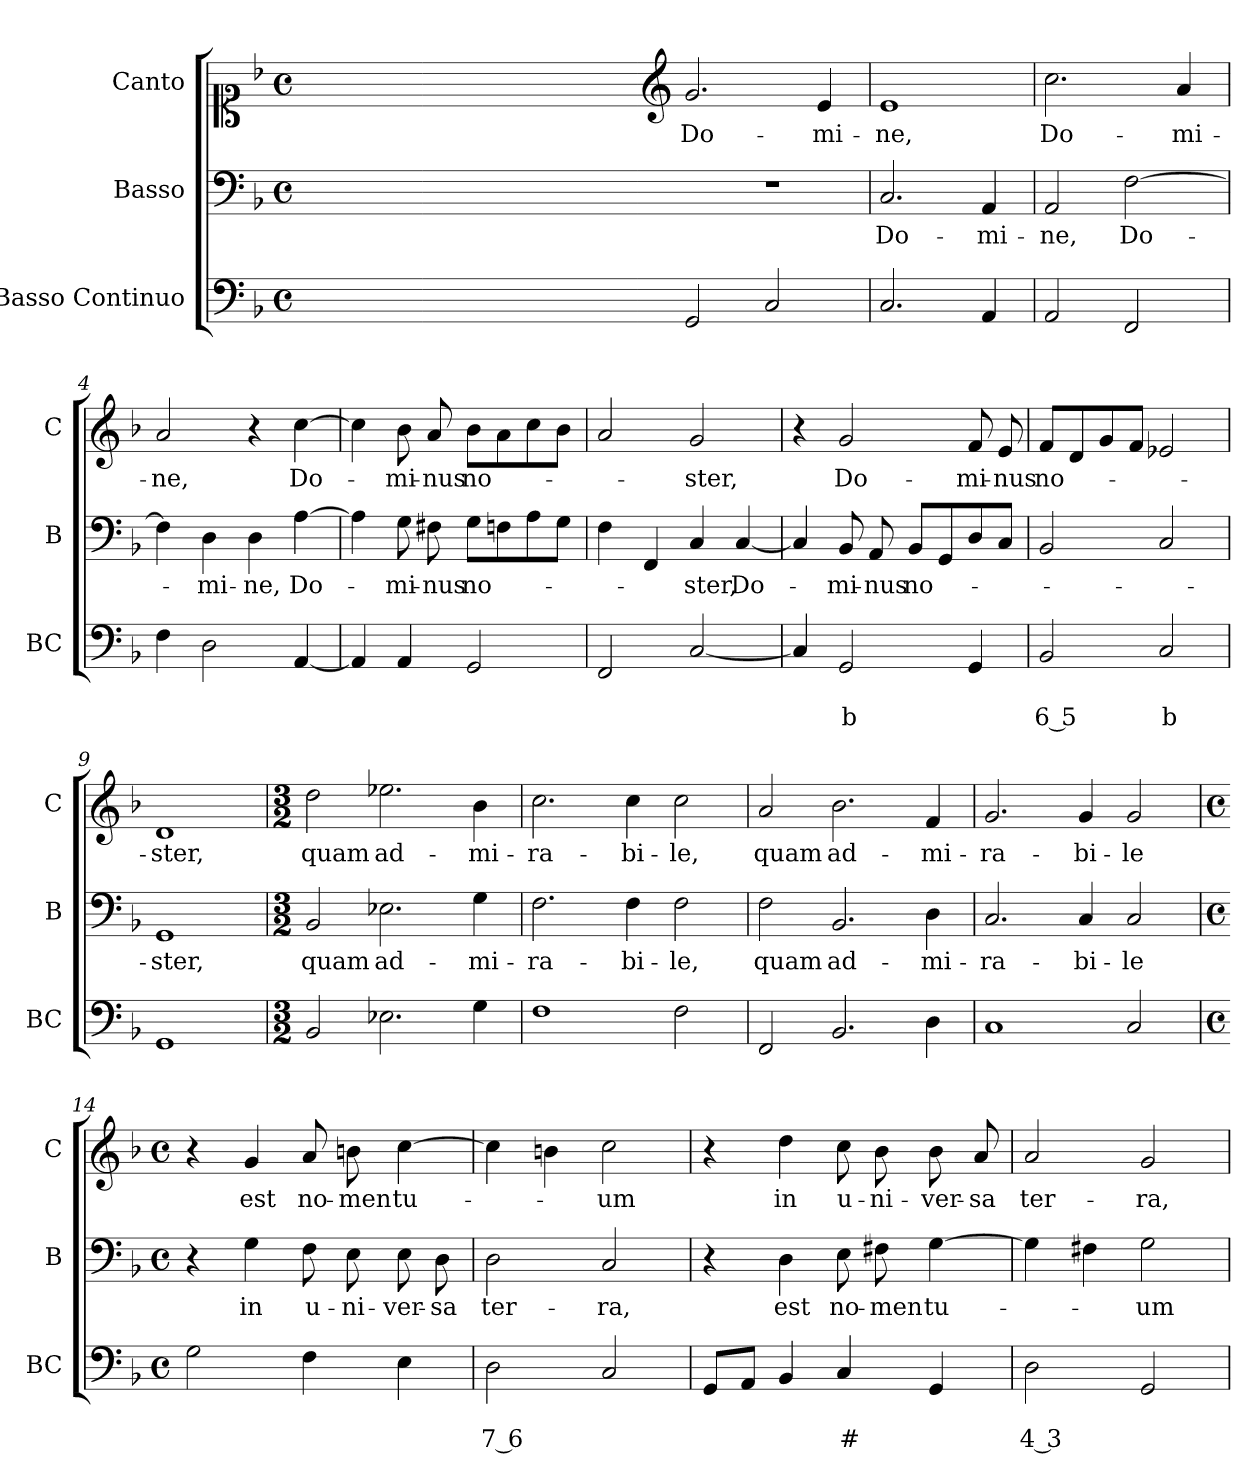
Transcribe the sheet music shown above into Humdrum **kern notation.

**kern	**text	**text	**kern	**text	**kern	**text
*part3	*part3	*part3	*part2	*part2	*part1	*part1
*staff3	*staff3	*staff3	*staff2	*staff2	*staff1	*staff1
*I"Basso Continuo	*	*	*I"Basso	*	*I"Canto	*
*I'BC	*	*	*I'B	*	*I'C	*
*clefF4	*	*	*clefF4	*	*clefC1	*
*k[b-]	*	*	*k[b-]	*	*k[b-]	*
*F:	*	*	*F:	*	*F:	*
*M4/4	*	*	*M4/4	*	*M4/4	*
*met(c)	*	*	*met(c)	*	*met(c)	*
=	=	=	=	=	=	=
1ryy	.	.	1ryy	.	1ryy	.
=1X-	=1X-	=1X-	=1X-	=1X-	=1X-	=1X-
4ryy	.	.	4ryy	.	4ryy	.
4ryy	.	.	4ryy	.	4ryy	.
4ryy	.	.	4ryy	.	4ryy	.
4ryy	.	.	4ryy	.	4ryy	.
=1-	=1-	=1-	=1-	=1-	=1-	=1-
*	*	*	*	*	*clefG2	*
!	!	!	!	!	!	!LO:LY:b
2GG/	.	.	1r	.	2.g/	Do-
2C/	.	.	.	.	.	.
!	!	!	!	!	!	!LO:LY:b
.	.	.	.	.	4e/	-mi-
=2	=2	=2	=2	=2	=2	=2
!	!	!	!	!LO:LY:b	!	!LO:LY:b
2.C/	.	.	2.C/	Do-	1e	-ne,
!	!	!	!	!LO:LY:b	!	!
4AA/	.	.	4AA/	-mi-	.	.
=3	=3	=3	=3	=3	=3	=3
!	!	!	!	!LO:LY:b	!	!LO:LY:b
2AA/	.	.	2AA/	-ne,	2.cc\	Do-
!	!	!	!	!LO:LY:b	!	!
2FF/	.	.	[2F\	Do-	.	.
!	!	!	!	!	!	!LO:LY:b
.	.	.	.	.	4a/	-mi-
=4	=4	=4	=4	=4	=4	=4
!	!	!	!	!	!	!LO:LY:b
4F\	.	.	4F\]	.	2a/	-ne,
!	!	!	!	!LO:LY:b	!	!
2D\	.	.	4D\	-mi-	.	.
!	!	!	!	!LO:LY:b	!	!
.	.	.	4D\	-ne,	4r	.
!	!	!	!	!LO:LY:b	!	!LO:LY:b
[4AA/	.	.	[4A\	Do-	[4cc\	Do-
=5	=5	=5	=5	=5	=5	=5
4AA/]	.	.	4A\]	.	4cc\]	.
!	!	!	!	!LO:LY:b	!	!LO:LY:b
4AA/	.	.	8G\	-mi-	8b-\	-mi-
!	!	!	!	!LO:LY:b	!	!LO:LY:b
.	.	.	8F#X\	-nus	8a/	-nus
!	!	!	!	!LO:LY:b	!	!LO:LY:b
2GG/	.	.	8G\L	no-	8b-\L	no-
.	.	.	8Fn\	.	8a\	.
.	.	.	8A\	.	8cc\	.
.	.	.	8G\J	.	8b-\J	.
!!LO:LB:g=z
=6	=6	=6	=6	=6	=6	=6
2FF/	.	.	4F\	.	2a/	.
.	.	.	4FF/	.	.	.
!	!	!	!	!LO:LY:b	!	!LO:LY:b
[2C/	.	.	4C/	-ster,	2g/	-ster,
!	!	!	!	!LO:LY:b	!	!
.	.	.	[4C/	Do-	.	.
=7	=7	=7	=7	=7	=7	=7
4C/]	.	.	4C/]	.	4r	.
!	!	!LO:LY:b	!	!LO:LY:b	!	!LO:LY:b
2GG/	.	b	8BB-/	-mi-	2g/	Do-
!	!	!	!	!LO:LY:b	!	!
.	.	.	8AA/	-nus	.	.
!	!	!	!	!LO:LY:b	!	!
.	.	.	8BB-/L	no-	.	.
.	.	.	8GG/	.	.	.
!	!	!	!	!	!	!LO:LY:b
4GG/	.	.	8D/	.	8f/	-mi-
!	!	!	!	!	!	!LO:LY:b
.	.	.	8C/J	.	8e/	-nus
=8	=8	=8	=8	=8	=8	=8
!	!	!LO:LY:b	!	!	!	!LO:LY:b
2BB-/	.	6 5	2BB-/	.	8f/L	no-
.	.	.	.	.	8d/	.
.	.	.	.	.	8g/	.
.	.	.	.	.	8f/J	.
!	!	!LO:LY:b	!	!	!	!
2C/	.	b	2C/	.	2e-X/	.
=9	=9	=9	=9	=9	=9	=9
!	!	!	!	!LO:LY:b	!	!LO:LY:b
1GG	.	.	1GG	-ster,	1d	-ster,
=10	=10	=10	=10	=10	=10	=10
*M3/2	*	*	*M3/2	*	*M3/2	*
!	!	!	!	!LO:LY:b	!	!LO:LY:b
2BB-/	.	.	2BB-/	quam	2dd\	quam
!	!	!	!	!LO:LY:b	!	!LO:LY:b
2.E-X\	.	.	2.E-X\	ad-	2.ee-X\	ad-
!	!	!	!	!LO:LY:b	!	!LO:LY:b
4G\	.	.	4G\	-mi-	4b-\	-mi-
!!LO:LB:g=z
=11	=11	=11	=11	=11	=11	=11
!	!	!	!	!LO:LY:b	!	!LO:LY:b
1F	.	.	2.F\	-ra-	2.cc\	-ra-
!	!	!	!	!LO:LY:b	!	!LO:LY:b
.	.	.	4F\	-bi-	4cc\	-bi-
!	!	!	!	!LO:LY:b	!	!LO:LY:b
2F\	.	.	2F\	-le,	2cc\	-le,
=12	=12	=12	=12	=12	=12	=12
!	!	!	!	!LO:LY:b	!	!LO:LY:b
2FF/	.	.	2F\	quam	2a/	quam
!	!	!	!	!LO:LY:b	!	!LO:LY:b
2.BB-/	.	.	2.BB-/	ad-	2.b-\	ad-
!	!	!	!	!LO:LY:b	!	!LO:LY:b
4D\	.	.	4D\	-mi-	4f/	-mi-
=13	=13	=13	=13	=13	=13	=13
!	!	!	!	!LO:LY:b	!	!LO:LY:b
1C	.	.	2.C/	-ra-	2.g/	-ra-
!	!	!	!	!LO:LY:b	!	!LO:LY:b
.	.	.	4C/	-bi-	4g/	-bi-
!	!	!	!	!LO:LY:b	!	!LO:LY:b
2C/	.	.	2C/	-le	2g/	-le
=14	=14	=14	=14	=14	=14	=14
*M4/4	*	*	*M4/4	*	*M4/4	*
*met(c)	*	*	*met(c)	*	*met(c)	*
2G\	.	.	4r	.	4r	.
!	!	!	!	!LO:LY:b	!	!LO:LY:b
.	.	.	4G\	in	4g/	est
!	!	!	!	!LO:LY:b	!	!LO:LY:b
4F\	.	.	8F\	u-	8a/	no-
!	!	!	!	!LO:LY:b	!	!LO:LY:b
.	.	.	8E\	-ni-	8bn\	-men
!	!	!	!	!LO:LY:b	!	!LO:LY:b
4E\	.	.	8E\	-ver-	[4cc\	tu-
!	!	!	!	!LO:LY:b	!	!
.	.	.	8D\	-sa	.	.
=15	=15	=15	=15	=15	=15	=15
!	!	!LO:LY:b	!	!LO:LY:b	!	!
2D\	.	7 6	2D\	ter-	4cc\]	.
.	.	.	.	.	4bn\	.
!	!	!	!	!LO:LY:b	!	!LO:LY:b
2C/	.	.	2C/	-ra,	2cc\	-um
!!LO:PB:g=z
=16	=16	=16	=16	=16	=16	=16
8GG/L	.	.	4r	.	4r	.
8AA/J	.	.	.	.	.	.
!	!	!	!	!LO:LY:b	!	!LO:LY:b
4BB-/	.	.	4D\	est	4dd\	in
!	!	!LO:LY:b	!	!LO:LY:b	!	!LO:LY:b
4C/	.	#	8E\	no-	8cc\	u-
!	!	!	!	!LO:LY:b	!	!LO:LY:b
.	.	.	8F#X\	-men	8b-\	-ni-
!	!	!	!	!LO:LY:b	!	!LO:LY:b
4GG/	.	.	[4G\	tu-	8b-\	-ver-
!	!	!	!	!	!	!LO:LY:b
.	.	.	.	.	8a/	-sa
=17	=17	=17	=17	=17	=17	=17
!	!	!LO:LY:b	!	!	!	!LO:LY:b
2D\	.	4 3	4G\]	.	2a/	ter-
.	.	.	4F#X\	.	.	.
!	!	!	!	!LO:LY:b	!	!LO:LY:b
2GG/	.	.	2G\	-um	2g/	-ra,
=	=	=	=	=	=	=
*-	*-	*-	*-	*-	*-	*-
